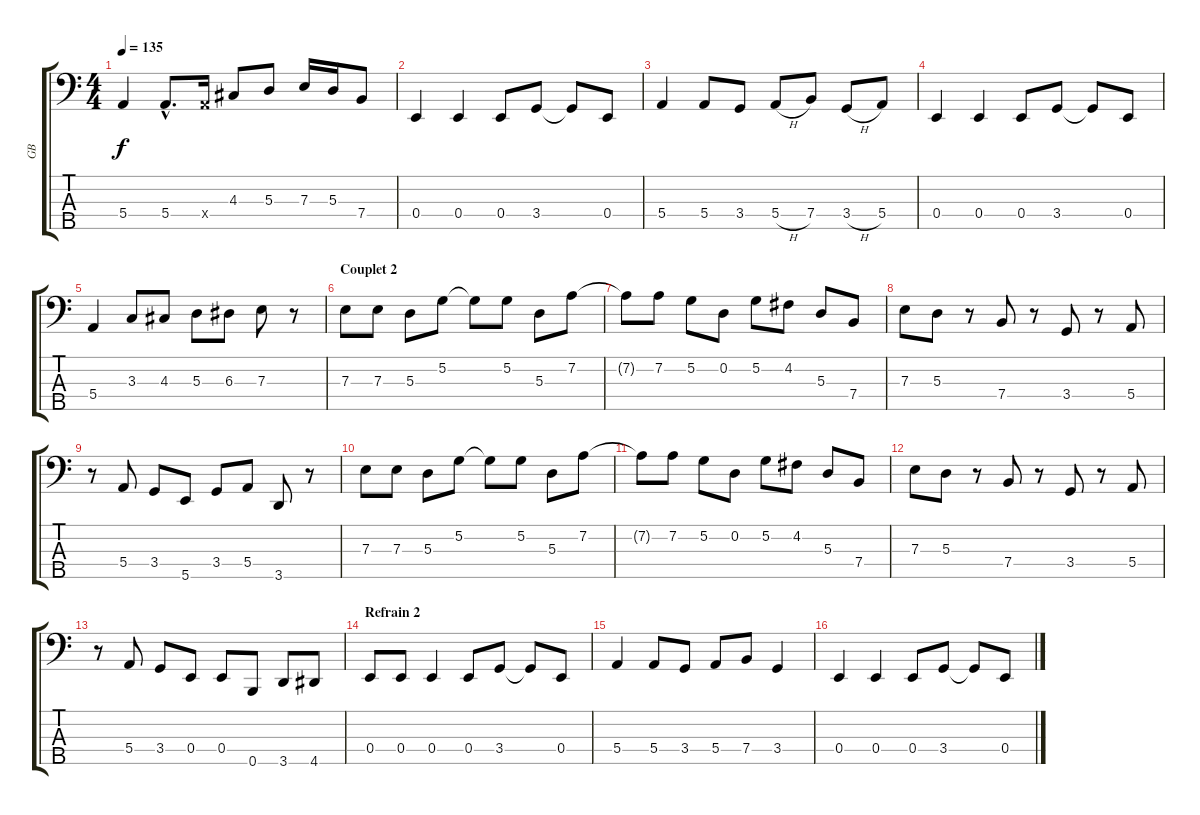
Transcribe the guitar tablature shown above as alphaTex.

\track ("GB" "GB") {instrument electricbassfinger}
\staff {score tabs}
\tuning (G2 D2 A1 E1 B0) {hide}
\ts (4 4)
\tempo 135
\clef f4
\ks c
5.4.4{dy f} 5.4{hac}.8{d} 5.4{x}.16 4.3.8 5.3.8 7.3.16 5.3.16 7.4.8 |
0.4.4 0.4.4 0.4.8 3.4.8 3.4{t}.8 0.4.8 |
5.4.4 5.4.8 3.4.8 5.4{h}.8 7.4.8 3.4{h}.8 5.4.8 |
0.4.4 0.4.4 0.4.8 3.4.8 3.4{t}.8 0.4.8 |
5.4.4 3.3.8 4.3.8 5.3.8 6.3.8 7.3.8 r.8 |
\section ("" "Couplet 2")
7.3.8 7.3.8 5.3.8 5.2.8 5.2{t}.8 5.2.8 5.3.8 7.2.8 |
7.2{t}.8 7.2.8 5.2.8 0.2.8 5.2.8 4.2.8 5.3.8 7.4.8 |
7.3.8 5.3.8 r.8 7.4.8 r.8 3.4.8 r.8 5.4.8 |
r.8 5.4.8 3.4.8 5.5.8 3.4.8 5.4.8 3.5.8 r.8 |
7.3.8 7.3.8 5.3.8 5.2.8 5.2{t}.8 5.2.8 5.3.8 7.2.8 |
7.2{t}.8 7.2.8 5.2.8 0.2.8 5.2.8 4.2.8 5.3.8 7.4.8 |
7.3.8 5.3.8 r.8 7.4.8 r.8 3.4.8 r.8 5.4.8 |
r.8 5.4.8 3.4.8 0.4.8 0.4.8 0.5.8 3.5.8 4.5.8 |
\section ("" "Refrain 2")
0.4.8 0.4.8 0.4.4 0.4.8 3.4.8 3.4{t}.8 0.4.8 |
5.4.4 5.4.8 3.4.8 5.4.8 7.4.8 3.4.4 |
0.4.4 0.4.4 0.4.8 3.4.8 3.4{t}.8 0.4.8
